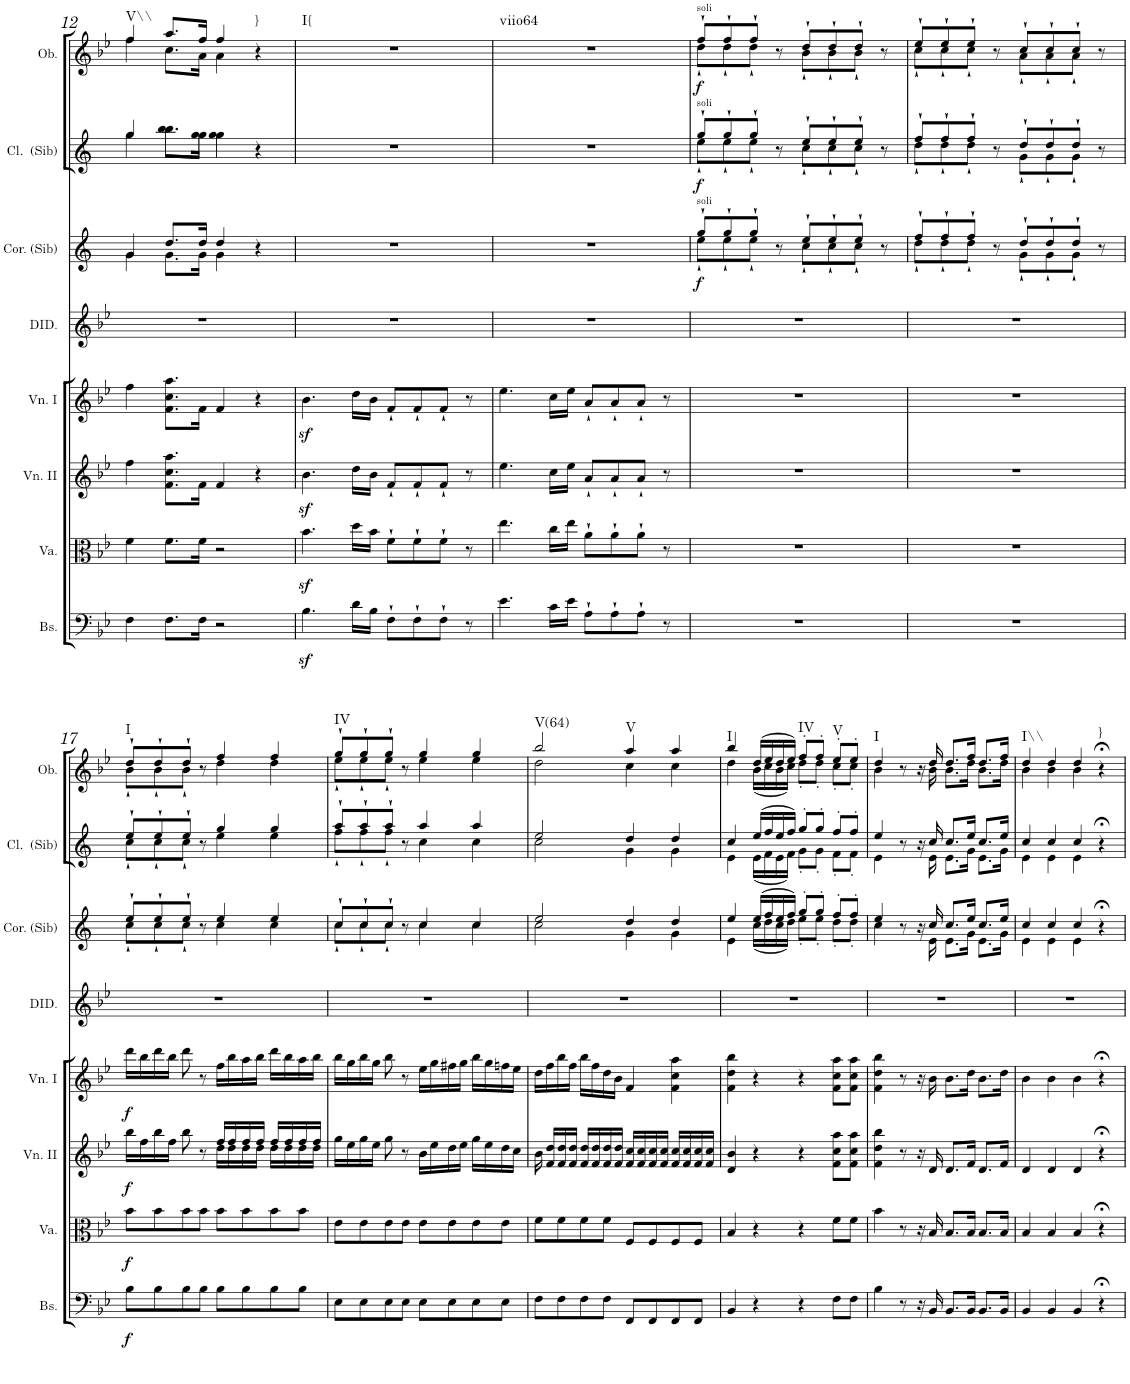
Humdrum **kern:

**kern	**dynam	**kern	**dynam	**kern	**dynam	**kern	**dynam	**kern	**kern	**dynam	**kern	**dynam	**kern	**dynam	**harte
*part8	*part8	*part7	*part7	*part6	*part6	*part5	*part5	*part4	*part3	*part3	*part2	*part2	*part1	*part1	*part1
*staff8	*staff8	*staff7	*staff7	*staff6	*staff6	*staff5	*staff5	*staff4	*staff3	*staff3	*staff2	*staff2	*staff1	*staff1	*
*I"Basso	*	*I"Viola	*	*I"Violino II	*	*I"Violino I	*	*I"DIDONE	*I"Corni in Sib	*	*I"Clarinetti in Sib	*	*I"Oboi	*	*
*I'Bs.	*	*I'Va.	*	*I'Vn. II	*	*I'Vn. I	*	*I'DID.	*I'Cor. (Sib)	*	*I'Cl.  (Sib)	*	*I'Ob.	*	*
!!LO:PB:g=z
*clefF4	*	*clefC3	*	*clefG2	*	*clefG2	*	*clefG2	*clefG2	*	*clefG2	*	*clefG2	*	*
*	*	*	*	*	*	*	*	*	*Trd4c7	*	*Trd1c2	*	*	*	*
*k[b-e-]	*	*k[b-e-]	*	*k[b-e-]	*	*k[b-e-]	*	*k[b-e-]	*k[]	*	*k[]	*	*k[b-e-]	*	*
*B-:	*	*B-:	*	*B-:	*	*B-:	*	*B-:	*	*	*	*	*B-:	*	*
*M4/4	*	*M4/4	*	*M4/4	*	*M4/4	*	*M4/4	*M4/4	*	*M4/4	*	*M4/4	*	*
=12	=12	=12	=12	=12	=12	=12	=12	=12	=12	=12	=12	=12	=12	=12	=12
*	*	*	*	*	*	*	*	*	*^	*	*^	*	*^	*	*
!	!	!	!	!	!	!	!	!	!	!	!	!	!	!	!	!	!	!LO:H:kt=V\\
4F\	.	4f\	.	4ff\	.	4ff\	.	1r	4g/	4g\	.	4gg/	4gg\	.	4ff/	4ff\	.	N
8.F\L	.	8.f\L	.	8.f\ 8.cc\ 8.aa\L	.	8.f\ 8.cc\ 8.aa\L	.	.	8.dd/L	8.g\L	.	8.bb\L	8.bb\L	.	8.aa/L	8.cc\L	.	.
16F\Jk	.	16f\Jk	.	16f\Jk	.	16f\Jk	.	.	16dd/Jk	16g\Jk	.	16gg\Jk	16gg\Jk	.	16ff/Jk	16a\Jk	.	.
2r	.	2r	.	4f/	.	4f/	.	.	4dd/	4g\	.	4gg\	4gg\	.	4ff/	4a\	.	.
!	!	!	!	!	!	!	!	!	!	!	!	!	!	!	!	!	!	!LO:H:kt=}
.	.	.	.	4r	.	4r	.	.	4r	4ryy	.	4r	4ryy	.	4r	4ryy	.	N
=13	=13	=13	=13	=13	=13	=13	=13	=13	=13	=13	=13	=13	=13	=13	=13	=13	=13	=13
!	!	!	!	!	!	!	!	!	!	!	!	!	!	!	!	!	!	!LO:H:kt=I{
*	*	*	*	*	*	*	*	*	*v	*v	*	*	*	*	*v	*v	*	*
*	*	*	*	*	*	*	*	*	*	*	*v	*v	*	*	*	*
4.B-z<\	.	4.b-z<\	.	4.b-z<\	.	4.b-z<\	.	1r	1r	.	1r	.	1r	.	N
16d\LL	.	16dd\LL	.	16dd\LL	.	16dd\LL	.	.	.	.	.	.	.	.	.
16B-\JJ	.	16b-\JJ	.	16b-\JJ	.	16b-\JJ	.	.	.	.	.	.	.	.	.
8F`\L	.	8f`\L	.	8f`/L	.	8f`/L	.	.	.	.	.	.	.	.	.
8F`\	.	8f`\	.	8f`/	.	8f`/	.	.	.	.	.	.	.	.	.
8F`\J	.	8f`\J	.	8f`/J	.	8f`/J	.	.	.	.	.	.	.	.	.
8r	.	8r	.	8r	.	8r	.	.	.	.	.	.	.	.	.
=14	=14	=14	=14	=14	=14	=14	=14	=14	=14	=14	=14	=14	=14	=14	=14
!	!	!	!	!	!	!	!	!	!	!	!	!	!	!	!LO:H:kt=viio64
4.e-\	.	4.ee-\	.	4.ee-\	.	4.ee-\	.	1r	1r	.	1r	.	1r	.	N
16c\LL	.	16cc\LL	.	16cc\LL	.	16cc\LL	.	.	.	.	.	.	.	.	.
16e-\JJ	.	16ee-\JJ	.	16ee-\JJ	.	16ee-\JJ	.	.	.	.	.	.	.	.	.
8A`\L	.	8a`\L	.	8a`/L	.	8a`/L	.	.	.	.	.	.	.	.	.
8A`\	.	8a`\	.	8a`/	.	8a`/	.	.	.	.	.	.	.	.	.
8A`\J	.	8a`\J	.	8a`/J	.	8a`/J	.	.	.	.	.	.	.	.	.
8r	.	8r	.	8r	.	8r	.	.	.	.	.	.	.	.	.
=15	=15	=15	=15	=15	=15	=15	=15	=15	=15	=15	=15	=15	=15	=15	=15
*	*	*	*	*	*	*	*	*	*^	*	*^	*	*^	*	*
!	!	!	!	!	!	!	!	!	!	!	!	!	!	!	!LO:TX:a:t=soli	!	!	!
!	!	!	!	!	!	!	!	!	!	!	!	!LO:TX:a:t=soli	!	!	!	!	!	!
!	!	!	!	!	!	!	!	!	!LO:TX:a:t=soli	!	!	!	!	!	!	!	!	!
!	!	!	!	!	!	!	!	!	!	!	!LO:DY:b	!	!	!LO:DY:b	!	!	!LO:DY:b	!
1r	.	1r	.	1r	.	1r	.	1r	8gg`/L	8ee`\L	f	8gg`/L	8ee`\L	f	8ff`/L	8dd`\L	f	.
.	.	.	.	.	.	.	.	.	8gg`/	8ee`\	.	8gg`/	8ee`\	.	8ff`/	8dd`\	.	.
.	.	.	.	.	.	.	.	.	8gg`/J	8ee`\J	.	8gg`/J	8ee`\J	.	8ff`/J	8dd`\J	.	.
.	.	.	.	.	.	.	.	.	8r	8ryy	.	8r	8ryy	.	8r	8ryy	.	.
.	.	.	.	.	.	.	.	.	8ee`/L	8cc`\L	.	8ee`/L	8cc`\L	.	8dd`/L	8b-`\L	.	.
.	.	.	.	.	.	.	.	.	8ee`/	8cc`\	.	8ee`/	8cc`\	.	8dd`/	8b-`\	.	.
.	.	.	.	.	.	.	.	.	8ee`/J	8cc`\J	.	8ee`/J	8cc`\J	.	8dd`/J	8b-`\J	.	.
.	.	.	.	.	.	.	.	.	8r	8ryy	.	8r	8ryy	.	8r	8ryy	.	.
=16	=16	=16	=16	=16	=16	=16	=16	=16	=16	=16	=16	=16	=16	=16	=16	=16	=16	=16
1r	.	1r	.	1r	.	1r	.	1r	8ff`/L	8dd`\L	.	8ff`/L	8dd`\L	.	8ee-`/L	8cc`\L	.	.
.	.	.	.	.	.	.	.	.	8ff`/	8dd`\	.	8ff`/	8dd`\	.	8ee-`/	8cc`\	.	.
.	.	.	.	.	.	.	.	.	8ff`/J	8dd`\J	.	8ff`/J	8dd`\J	.	8ee-`/J	8cc`\J	.	.
.	.	.	.	.	.	.	.	.	8r	8ryy	.	8r	8ryy	.	8r	8ryy	.	.
.	.	.	.	.	.	.	.	.	8dd`/L	8g`\L	.	8dd`/L	8g`\L	.	8cc`/L	8a`\L	.	.
.	.	.	.	.	.	.	.	.	8dd`/	8g`\	.	8dd`/	8g`\	.	8cc`/	8a`\	.	.
.	.	.	.	.	.	.	.	.	8dd`/J	8g`\J	.	8dd`/J	8g`\J	.	8cc`/J	8a`\J	.	.
.	.	.	.	.	.	.	.	.	8r	8ryy	.	8r	8ryy	.	8r	8ryy	.	.
!!LO:LB:g=z	!!
=17	=17	=17	=17	=17	=17	=17	=17	=17	=17	=17	=17	=17	=17	=17	=17	=17	=17	=17
*	*	*	*	*^	*	*	*	*	*	*	*	*	*	*	*	*	*	*
!	!LO:DY:b	!	!LO:DY:b	!	!	!LO:DY:b	!	!LO:DY:b	!	!	!	!	!	!	!	!	!	!	!LO:H:kt=I
8B-\L	f	8b-\L	f	16bb-\LL	2ryy	f	16ddd\LL	f	1r	8ee`/L	8cc`\L	.	8ee`/L	8cc`\L	.	8dd`/L	8b-`\L	.	N
.	.	.	.	16ff\	.	.	16bb-\	.	.	.	.	.	.	.	.	.	.	.	.
8B-\	.	8b-\	.	16bb-\	.	.	16ddd\	.	.	8ee`/	8cc`\	.	8ee`/	8cc`\	.	8dd`/	8b-`\	.	.
.	.	.	.	16ff\JJ	.	.	16bb-\JJ	.	.	.	.	.	.	.	.	.	.	.	.
8B-\	.	8b-\	.	8bb-\	.	.	8ddd\	.	.	8ee`/J	8cc`\J	.	8ee`/J	8cc`\J	.	8dd`/J	8b-`\J	.	.
8B-\J	.	8b-\J	.	8r	.	.	8r	.	.	8r	8ryy	.	8r	8ryy	.	8r	8ryy	.	.
8B-\L	.	8b-\L	.	16ff/LL	16dd\LL	.	16ff\LL	.	.	4ee/	4cc\	.	4gg/	4ee\	.	4ff/	4dd\	.	.
.	.	.	.	16ff/	16dd\	.	16bb-\	.	.	.	.	.	.	.	.	.	.	.	.
8B-\	.	8b-\	.	16ff/	16dd\	.	16aa\	.	.	.	.	.	.	.	.	.	.	.	.
.	.	.	.	16ff/JJ	16dd\JJ	.	16bb-\JJ	.	.	.	.	.	.	.	.	.	.	.	.
8B-\	.	8b-\	.	16ff/LL	16dd\LL	.	16ddd\LL	.	.	4ee/	4cc\	.	4gg/	4ee\	.	4ff/	4dd\	.	.
.	.	.	.	16ff/	16dd\	.	16bb-\	.	.	.	.	.	.	.	.	.	.	.	.
8B-\J	.	8b-\J	.	16ff/	16dd\	.	16aa\	.	.	.	.	.	.	.	.	.	.	.	.
.	.	.	.	16ff/JJ	16dd\JJ	.	16bb-\JJ	.	.	.	.	.	.	.	.	.	.	.	.
=18	=18	=18	=18	=18	=18	=18	=18	=18	=18	=18	=18	=18	=18	=18	=18	=18	=18	=18	=18
!	!	!	!	!	!	!	!	!	!	!	!	!	!	!	!	!	!	!	!LO:H:kt=IV
*	*	*	*	*v	*v	*	*	*	*	*	*	*	*	*	*	*	*	*	*
8E-\L	.	8e-\L	.	16gg\LL	.	16bb-\LL	.	1r	8cc`/L	8cc`\L	.	8aa`/L	8ff`\L	.	8gg`/L	8ee-`\L	.	N
.	.	.	.	16ee-\	.	16gg\	.	.	.	.	.	.	.	.	.	.	.	.
8E-\	.	8e-\	.	16gg\	.	16bb-\	.	.	8cc`/	8cc`\	.	8aa`/	8ff`\	.	8gg`/	8ee-`\	.	.
.	.	.	.	16ee-\JJ	.	16gg\JJ	.	.	.	.	.	.	.	.	.	.	.	.
8E-\	.	8e-\	.	8gg\	.	8bb-\	.	.	8cc`/J	8cc`\J	.	8aa`/J	8ff`\J	.	8gg`/J	8ee-`\J	.	.
8E-\J	.	8e-\J	.	8r	.	8r	.	.	8r	8ryy	.	8r	8ryy	.	8r	8ryy	.	.
8E-\L	.	8e-\L	.	16b-\LL	.	16ee-\LL	.	.	4cc/	4cc\	.	4aa/	4cc\	.	4gg/	4ee-\	.	.
.	.	.	.	16ee-\	.	16gg\	.	.	.	.	.	.	.	.	.	.	.	.
8E-\	.	8e-\	.	16dd\	.	16ff#X\	.	.	.	.	.	.	.	.	.	.	.	.
.	.	.	.	16ee-\JJ	.	16gg\JJ	.	.	.	.	.	.	.	.	.	.	.	.
8E-\	.	8e-\	.	16gg\LL	.	16bb-\LL	.	.	4cc/	4cc\	.	4aa/	4cc\	.	4gg/	4ee-\	.	.
.	.	.	.	16ee-\	.	16gg\	.	.	.	.	.	.	.	.	.	.	.	.
8E-\J	.	8e-\J	.	16dd\	.	16ffn\	.	.	.	.	.	.	.	.	.	.	.	.
.	.	.	.	16cc\JJ	.	16ee-\JJ	.	.	.	.	.	.	.	.	.	.	.	.
=19	=19	=19	=19	=19	=19	=19	=19	=19	=19	=19	=19	=19	=19	=19	=19	=19	=19	=19
!	!	!	!	!	!	!	!	!	!	!	!	!	!	!	!	!	!	!LO:H:kt=V(64)
8F\L	.	8f\L	.	16b-\	.	16dd\LL	.	1r	2ee/	2cc\	.	2ee/	2cc\	.	2bb-/	2dd\	.	N
.	.	.	.	16f/ 16dd/LL	.	16ff\	.	.	.	.	.	.	.	.	.	.	.	.
8F\	.	8f\	.	16f/ 16dd/	.	16bb-\	.	.	.	.	.	.	.	.	.	.	.	.
.	.	.	.	16f/ 16dd/JJ	.	16ff\JJ	.	.	.	.	.	.	.	.	.	.	.	.
8F\	.	8f\	.	16f/ 16dd/LL	.	16bb-\LL	.	.	.	.	.	.	.	.	.	.	.	.
.	.	.	.	16f/ 16dd/	.	16ff\	.	.	.	.	.	.	.	.	.	.	.	.
8F\J	.	8f\J	.	16f/ 16dd/	.	16dd\	.	.	.	.	.	.	.	.	.	.	.	.
.	.	.	.	16f/ 16dd/JJ	.	16b-\JJ	.	.	.	.	.	.	.	.	.	.	.	.
!	!	!	!	!	!	!	!	!	!	!	!	!	!	!	!	!	!	!LO:H:kt=V
8FF/L	.	8F/L	.	16f/ 16cc/LL	.	4f/	.	.	4dd/	4g\	.	4dd/	4g\	.	4aa/	4cc\	.	N
.	.	.	.	16f/ 16cc/	.	.	.	.	.	.	.	.	.	.	.	.	.	.
8FF/	.	8F/	.	16f/ 16cc/	.	.	.	.	.	.	.	.	.	.	.	.	.	.
.	.	.	.	16f/ 16cc/JJ	.	.	.	.	.	.	.	.	.	.	.	.	.	.
8FF/	.	8F/	.	16f/ 16cc/LL	.	4f\ 4cc\ 4aa\	.	.	4dd/	4g\	.	4dd/	4g\	.	4aa/	4cc\	.	.
.	.	.	.	16f/ 16cc/	.	.	.	.	.	.	.	.	.	.	.	.	.	.
8FF/J	.	8F/J	.	16f/ 16cc/	.	.	.	.	.	.	.	.	.	.	.	.	.	.
.	.	.	.	16f/ 16cc/JJ	.	.	.	.	.	.	.	.	.	.	.	.	.	.
=20	=20	=20	=20	=20	=20	=20	=20	=20	=20	=20	=20	=20	=20	=20	=20	=20	=20	=20
!	!	!	!	!	!	!	!	!	!	!	!	!	!	!	!	!	!	!LO:H:kt=I
4BB-/	.	4B-/	.	4d/ 4b-/	.	4f\ 4dd\ 4bb-\	.	1r	4ee/	4e\	.	4cc/	4e\	.	4bb-/	4dd\	.	N
4r	.	4r	.	4r	.	4r	.	.	(>16ee/LL	(<16cc\LL	.	(>16ee/LL	(<16e\LL	.	(>16dd/LL	(<16b-\LL	.	.
.	.	.	.	.	.	.	.	.	16ff/	16dd\	.	16ff/	16f\	.	16ee-/	16cc\	.	.
.	.	.	.	.	.	.	.	.	16ee/	16cc\	.	16ee/	16e\	.	16dd/	16b-\	.	.
.	.	.	.	.	.	.	.	.	16ff/JJ)	16dd\JJ)	.	16ff/JJ)	16f\JJ)	.	16ee-/JJ)	16cc\JJ)	.	.
!	!	!	!	!	!	!	!	!	!	!	!	!	!	!	!	!	!	!LO:H:kt=IV
4r	.	4r	.	4r	.	4r	.	.	8gg'/L	8ee'\L	.	8gg'/L	8g'\L	.	8ff'/L	8dd'\L	.	N
.	.	.	.	.	.	.	.	.	8gg'/J	8ee'\J	.	8gg'/J	8g'\J	.	8ff'/J	8dd'\J	.	.
!	!	!	!	!	!	!	!	!	!	!	!	!	!	!	!	!	!	!LO:H:kt=V
8F\L	.	8f\L	.	8f\ 8cc\ 8aa\L	.	8f\ 8cc\ 8aa\L	.	.	8ff'/L	8dd'\L	.	8ff'/L	8f'\L	.	8ee-'/L	8cc'\L	.	N
8F\J	.	8f\J	.	8f\ 8cc\ 8aa\J	.	8f\ 8cc\ 8aa\J	.	.	8ff'/J	8dd'\J	.	8ff'/J	8f'\J	.	8ee-'/J	8cc'\J	.	.
=21	=21	=21	=21	=21	=21	=21	=21	=21	=21	=21	=21	=21	=21	=21	=21	=21	=21	=21
!	!	!	!	!	!	!	!	!	!	!	!	!	!	!	!	!	!	!LO:H:kt=I
4B-\	.	4b-\	.	4f\ 4dd\ 4bb-\	.	4f\ 4dd\ 4bb-\	.	1r	4ee/	4cc\	.	4ee/	4e\	.	4dd/	4b-\	.	N
8r	.	8r	.	8r	.	8r	.	.	8r	8.ryy	.	8r	8.ryy	.	8r	8.ryy	.	.
16r	.	16r	.	16r	.	16r	.	.	16r	.	.	16r	.	.	16r	.	.	.
16BB-/	.	16B-/	.	16d/	.	16b-\	.	.	16cc/	16e\	.	16cc/	16e\	.	16dd/	16b-\	.	.
8.BB-/L	.	8.B-/L	.	8.d/L	.	8.b-\L	.	.	8.cc/L	8.e\L	.	8.cc/L	8.e\L	.	8.dd/L	8.b-\L	.	.
16BB-/Jk	.	16B-/Jk	.	16f/Jk	.	16dd\Jk	.	.	16ee/Jk	16g\Jk	.	16ee/Jk	16g\Jk	.	16ff/Jk	16dd\Jk	.	.
8.BB-/L	.	8.B-/L	.	8.d/L	.	8.b-\L	.	.	8.cc/L	8.e\L	.	8.cc/L	8.e\L	.	8.dd/L	8.b-\L	.	.
16BB-/Jk	.	16B-/Jk	.	16f/Jk	.	16dd\Jk	.	.	16ee/Jk	16g\Jk	.	16ee/Jk	16g\Jk	.	16ff/Jk	16dd\Jk	.	.
=22	=22	=22	=22	=22	=22	=22	=22	=22	=22	=22	=22	=22	=22	=22	=22	=22	=22	=22
!	!	!	!	!	!	!	!	!	!	!	!	!	!	!	!	!	!	!LO:H:kt=I\\
4BB-/	.	4B-/	.	4d/	.	4b-\	.	1r	4cc/	4e\	.	4cc/	4e\	.	4dd/	4b-\	.	N
4BB-/	.	4B-/	.	4d/	.	4b-\	.	.	4cc/	4e\	.	4cc/	4e\	.	4dd/	4b-\	.	.
4BB-/	.	4B-/	.	4d/	.	4b-\	.	.	4cc/	4e\	.	4cc/	4e\	.	4dd/	4b-\	.	.
!	!	!	!	!	!	!	!	!	!	!	!	!	!	!	!	!	!	!LO:H:kt=}
4r;<	.	4r;<	.	4r;<	.	4r;<	.	.	4r;<	4ryy	.	4r;<	4ryy	.	4r;<	4ryy	.	N
*	*	*	*	*	*	*	*	*	*v	*v	*	*	*	*	*v	*v	*	*
*	*	*	*	*	*	*	*	*	*	*	*v	*v	*	*	*	*
=	=	=	=	=	=	=	=	=	=	=	=	=	=	=	=
*-	*-	*-	*-	*-	*-	*-	*-	*-	*-	*-	*-	*-	*-	*-	*-
